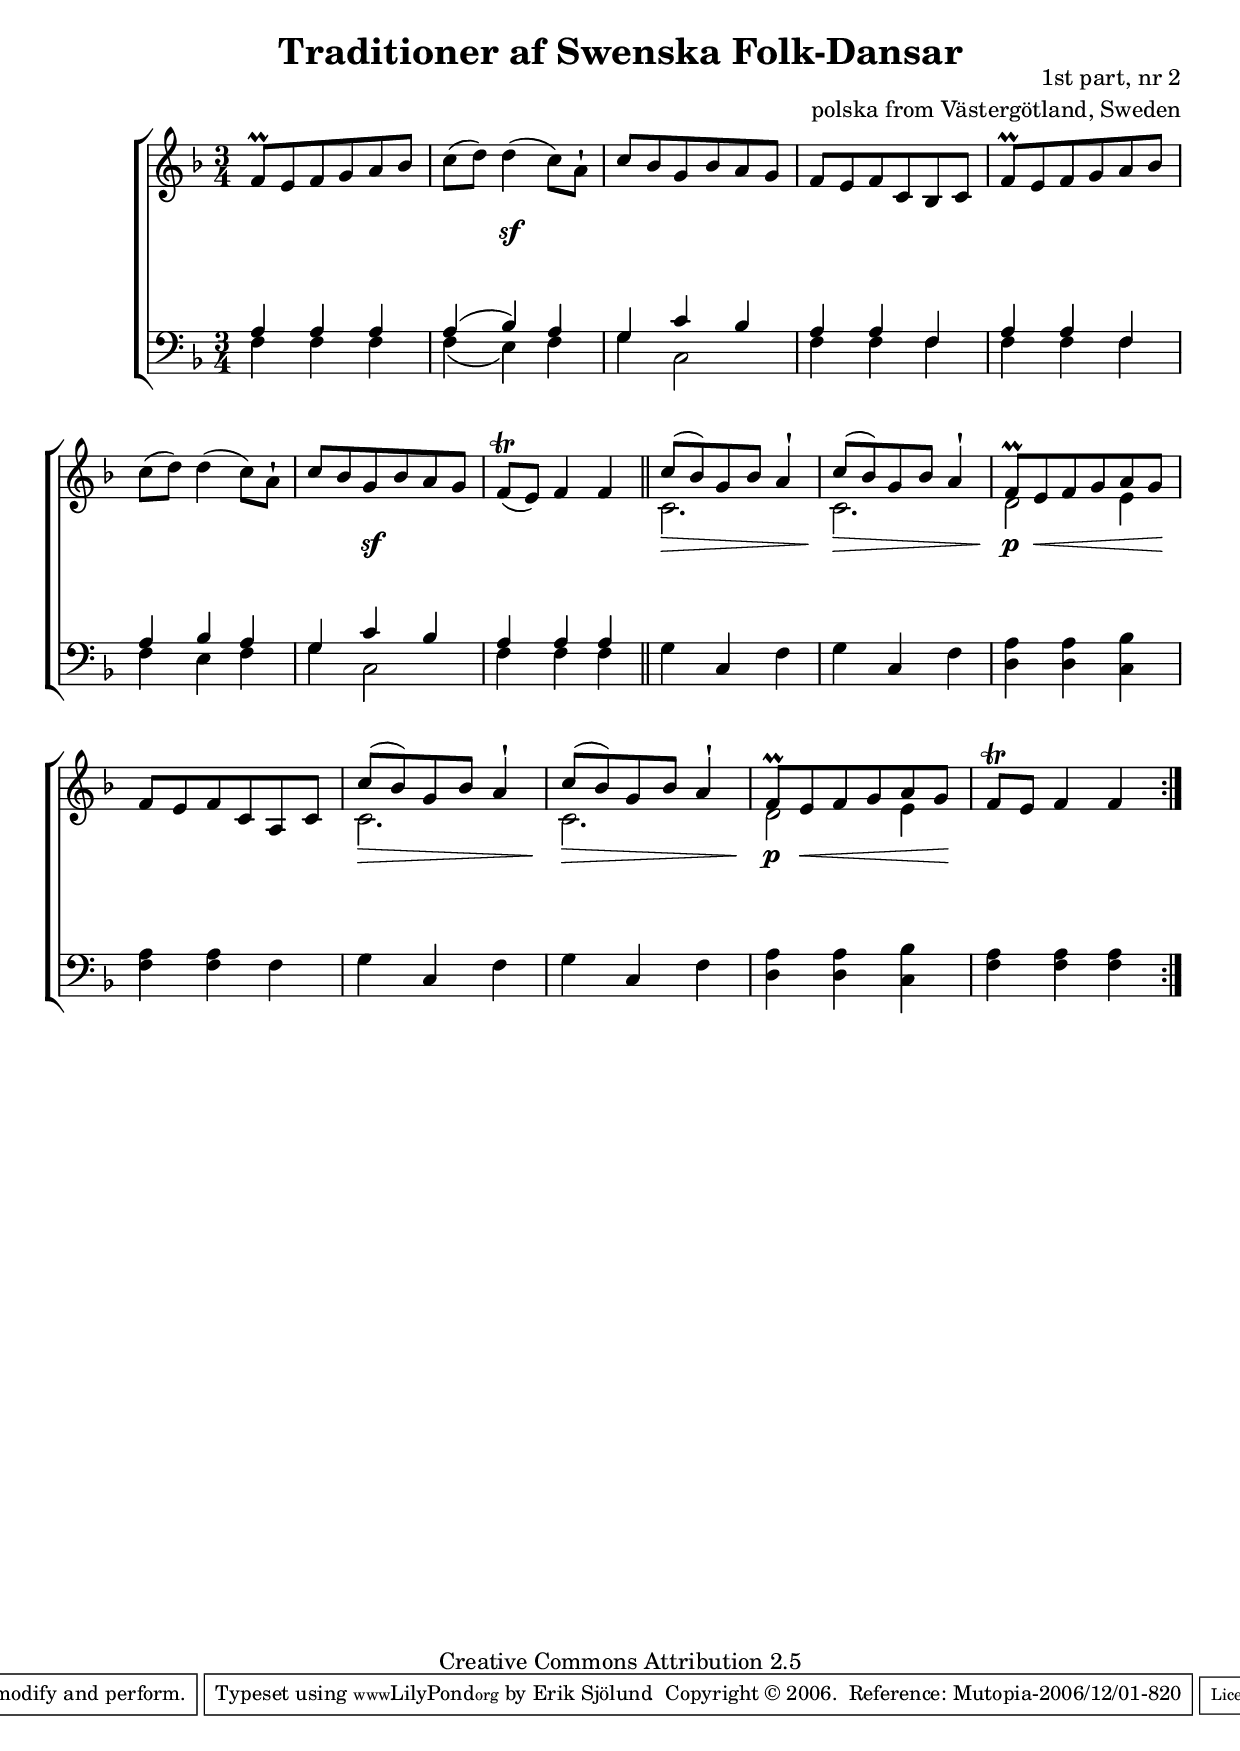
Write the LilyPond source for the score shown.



\header {
    title = "Traditioner af Swenska Folk-Dansar"
    opus = \markup {
         \column  {
          \right-align  "1st part, nr 2"
   \right-align "polska from Västergötland, Sweden" 
}
 } 
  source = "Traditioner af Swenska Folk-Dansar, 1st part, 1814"



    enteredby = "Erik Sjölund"
				% mutopia headers.

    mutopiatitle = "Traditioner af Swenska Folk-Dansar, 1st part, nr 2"

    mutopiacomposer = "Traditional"
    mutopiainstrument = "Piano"
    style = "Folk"
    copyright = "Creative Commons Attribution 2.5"
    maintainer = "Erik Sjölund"
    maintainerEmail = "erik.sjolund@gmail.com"




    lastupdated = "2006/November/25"
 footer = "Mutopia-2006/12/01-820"
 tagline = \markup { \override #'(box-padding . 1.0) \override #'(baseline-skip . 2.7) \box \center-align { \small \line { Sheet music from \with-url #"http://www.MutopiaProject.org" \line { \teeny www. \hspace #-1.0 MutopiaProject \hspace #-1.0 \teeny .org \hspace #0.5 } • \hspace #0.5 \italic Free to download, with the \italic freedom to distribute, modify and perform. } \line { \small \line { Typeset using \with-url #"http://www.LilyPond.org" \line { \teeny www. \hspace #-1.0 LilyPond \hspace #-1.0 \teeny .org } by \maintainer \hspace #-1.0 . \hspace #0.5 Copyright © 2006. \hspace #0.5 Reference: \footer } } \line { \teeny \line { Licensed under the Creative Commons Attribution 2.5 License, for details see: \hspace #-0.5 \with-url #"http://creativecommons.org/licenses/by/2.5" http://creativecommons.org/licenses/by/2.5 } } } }
  }




     \version "2.8.5"








global={
	\time 3/4
	\key f \major
}
    
upper =  {
  \global
  \repeat volta 2 {
	f'8 \prall e' f' g' a' bes' |
	c''( d'') d''4( c''8) a'\staccatissimo |
	c'' bes' g' bes' a' g' |
	f' e' f' c' bes c' |

	f' \prall e' f' g' a' bes' |
	c''( d'') d''4( c''8) a'\staccatissimo |
	c'' bes' g' bes' a' g' |
	f'\trill ( e') f'4 f' \bar "||"
	<< { c''8( bes') g' bes' a'4\staccatissimo } \\ { c'2. } >> |
	<< { c''8( bes') g' bes' a'4\staccatissimo } \\ { c'2. } >> |

	<< { f'8 \prall e' f' g' a' g' } \\ { d'2 e'4 } >> |
	f'8 e' f' c' a c' |
	<< { c''8( bes') g' bes' a'4\staccatissimo } \\ { c'2. } >> |
	<< { c''8( bes') g' bes' a'4\staccatissimo } \\ { c'2. } >> |

	<< { f'8 \prall e' f' g' a' g' } \\ { d'2 e'4 } >> |
	f'8\trill e' f'4 f'


  }
}
     
lower =  {
  \global \clef bass
  \repeat volta 2 {
<< { a4 a a } \\ {	f4 f f } >>|
<< { a4( bes) a } \\ {		f( e) f } >>|
<< { g4 c' bes } \\ {		g c2 } >> |
<< { a4 a4 f4 } \\ {		f4 f f  }>>
%5
<< { a4 a4 f4 } \\ {		f f f  } >> |

<< { a4 bes a } \\ {		f e f } >>|
<< { g4 c' bes } \\ {		g c2 } >> |
<< { a4 a4 a4 } \\ {		f4 f f  }>>


	g4 c f |
	g c f |

	<d a> <d a> <c bes> |
	<f a> <f a> f |
	g4 c f |
	g c f |

	<d a> <d a> <c bes> |
	<f a> <f a> <f a> |

  }
}

dynamics = {
  \repeat volta 2 {


s2. s4 s4 \sf s4 
s2.*3
s2. s4 s4 \sf s4 
s2.


s2 \> s8. s16 \! 
s2 \> s8. s16 \! 

s8 \p s2 \< s8 \!

s2.


s2 \> s8. s16 \! 
s2 \> s8. s16 \! 

s8 \p s2 \< s8 \!
 
s2.

  }
}



\score {
  \new PianoStaff \with{systemStartDelimiter = #'SystemStartBracket } <<
    \new Staff = "upper" \upper
    \new Dynamics = "dynamics" \dynamics
    \new Staff = "lower" <<
      \clef bass
      \lower
    >>
  >>

  \layout {
    \context {
      \type "Engraver_group"
      \name Dynamics
      \alias Voice % So that \cresc works, for example.
      \consists "Output_property_engraver"
%      \override VerticalAxisGroup #'minimum-Y-extent = #'(-1 . 1)
      \consists "Piano_pedal_engraver"
      \consists "Script_engraver"
      \consists "Dynamic_engraver"
      \consists "Text_engraver"
      \override TextScript #'font-size = #2
      \override TextScript #'font-shape = #'italic

      \override DynamicText #'extra-offset = #'(0 . 2.5)
      \override Hairpin #'extra-offset = #'(0 . 2.5)


      \consists "Skip_event_swallow_translator"
      \consists "Axis_group_engraver"
    }
    \context {\Score \remove "Bar_number_engraver"}
    \context {
      \PianoStaff
      \accepts Dynamics
   \override VerticalAlignment #'forced-distance = #7
  \override SpanBar #'transparent = ##t

    }
  }
}

          


mididynamics = { \dynamics } 
midiupper = { \upper }
midilower = { \lower }

          




\score {
  \unfoldRepeats
  \new PianoStaff <<
    \new Staff = "upper" <<  \midiupper  \mididynamics >>
    \new Staff = "lower" <<  \midilower  \mididynamics >>
  >>
  \midi {
    \context {
      \type "Performer_group"
      \name Dynamics
      \consists "Piano_pedal_performer"
    }
    \context {
      \PianoStaff
      \accepts Dynamics
    }
 \tempo 4=100    
  }
}






  


